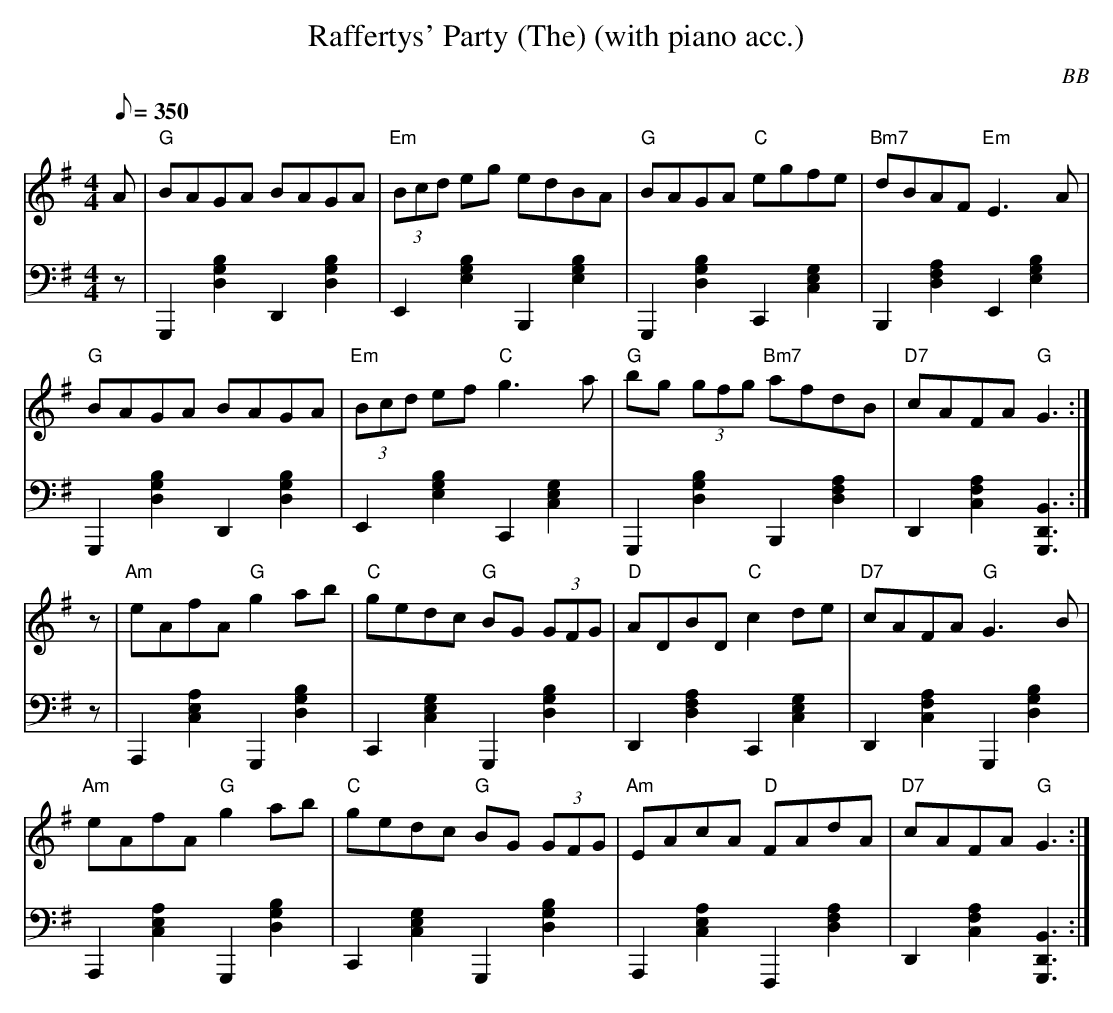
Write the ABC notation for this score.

X:1
T: Raffertys' Party (The) (with piano acc.)
C: BB
Q: 1/8=350
M: 4/4
L: 1/8
V: 1 program 1 110 %fiddle
V: 2 volume=70 program 1 00 clef=bass m=D
K: G
[V:1] A|"G"BAGA BAGA|"Em"(3Bcd eg edBA|"G"BAGA "C"egfe|"Bm7"dBAF "Em"E3 A|
[V:2] z|G,,2[G2B2D2]D,2[G2B2D2]|E,2[E2B2G2]B,,2[E2G2B2]|G,,2[G2B2D2]C,2[E2G2C2]|\
B,,2[F2A2D2]E,2[E2B2G2]|
[V:1] "G"BAGA BAGA|"Em"(3Bcd ef "C"g3 a|"G"bg (3gfg "Bm7"afdB|"D7"cAFA "G"G3 :|
[V:2] G,,2[G2B2D2]D,2[G2B2D2]|E,2[E2B2G2]C,2[E2G2C2]|G,,2[G2B2D2]B,,2[F2A2D2]|\
D,2[A2C2F2][G,,3B,3D,3]:|
[V:1] z|"Am"eAfA "G"g2 ab|"C"gedc "G"BG (3GFG|"D"ADBD "C"c2 de|"D7"cAFA "G"G3 B|
[V:2] z|A,,2[A2C2E2]G,,2[G2B2D2]|C,2[E2G2C2]G,,2[G2B2D2]|D,2[A2D2F2]C,2[E2G2C2]|\
D,2[A2C2F2]G,,2[G2B2D2]|
[V:1] "Am"eAfA "G"g2 ab|"C"gedc "G"BG (3GFG|"Am"EAcA "D"FAdA|"D7"cAFA "G"G3 :|
[V:2] A,,2[A2C2E2]G,,2[G2B2D2]|C,2[E2G2C2]G,,2[G2B2D2]|A,,2[A2C2E2]F,,2[A2D2F2]|
D,2[A2C2F2][G,,3B,3D,3] :|
